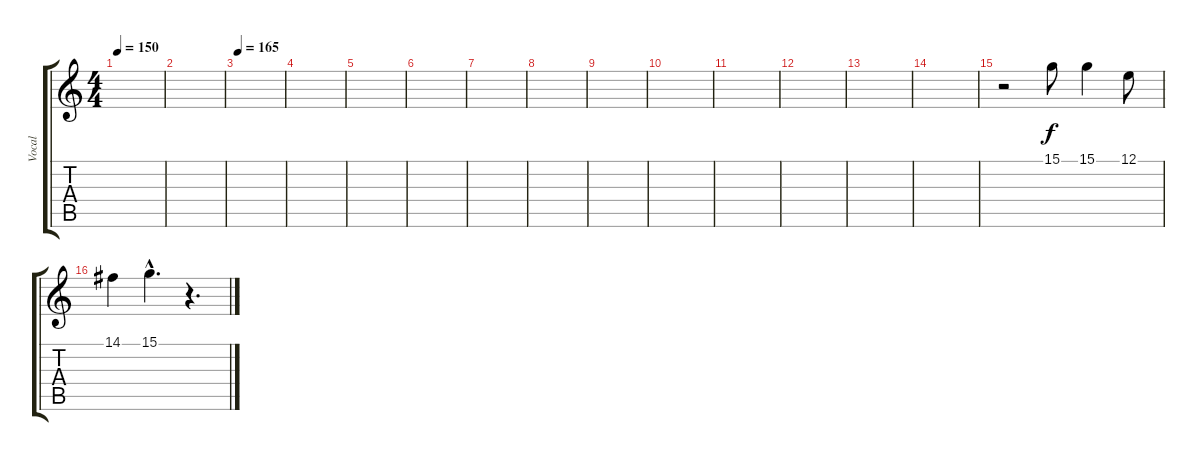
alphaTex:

\track ("Vocal" "Vocal") {instrument lead6voice}
\staff {score tabs}
\tuning (E4 B3 G3 D3 A2 E2) {hide}
\ts (4 4)
\tempo 150
\clef g2
\ks c
|
|
\tempo 165
|
|
|
|
|
|
|
|
|
|
|
|
r.2 15.1.8 15.1.4 12.1.8 |
14.1.4 15.1{hac}.4{d} r.4{d}
